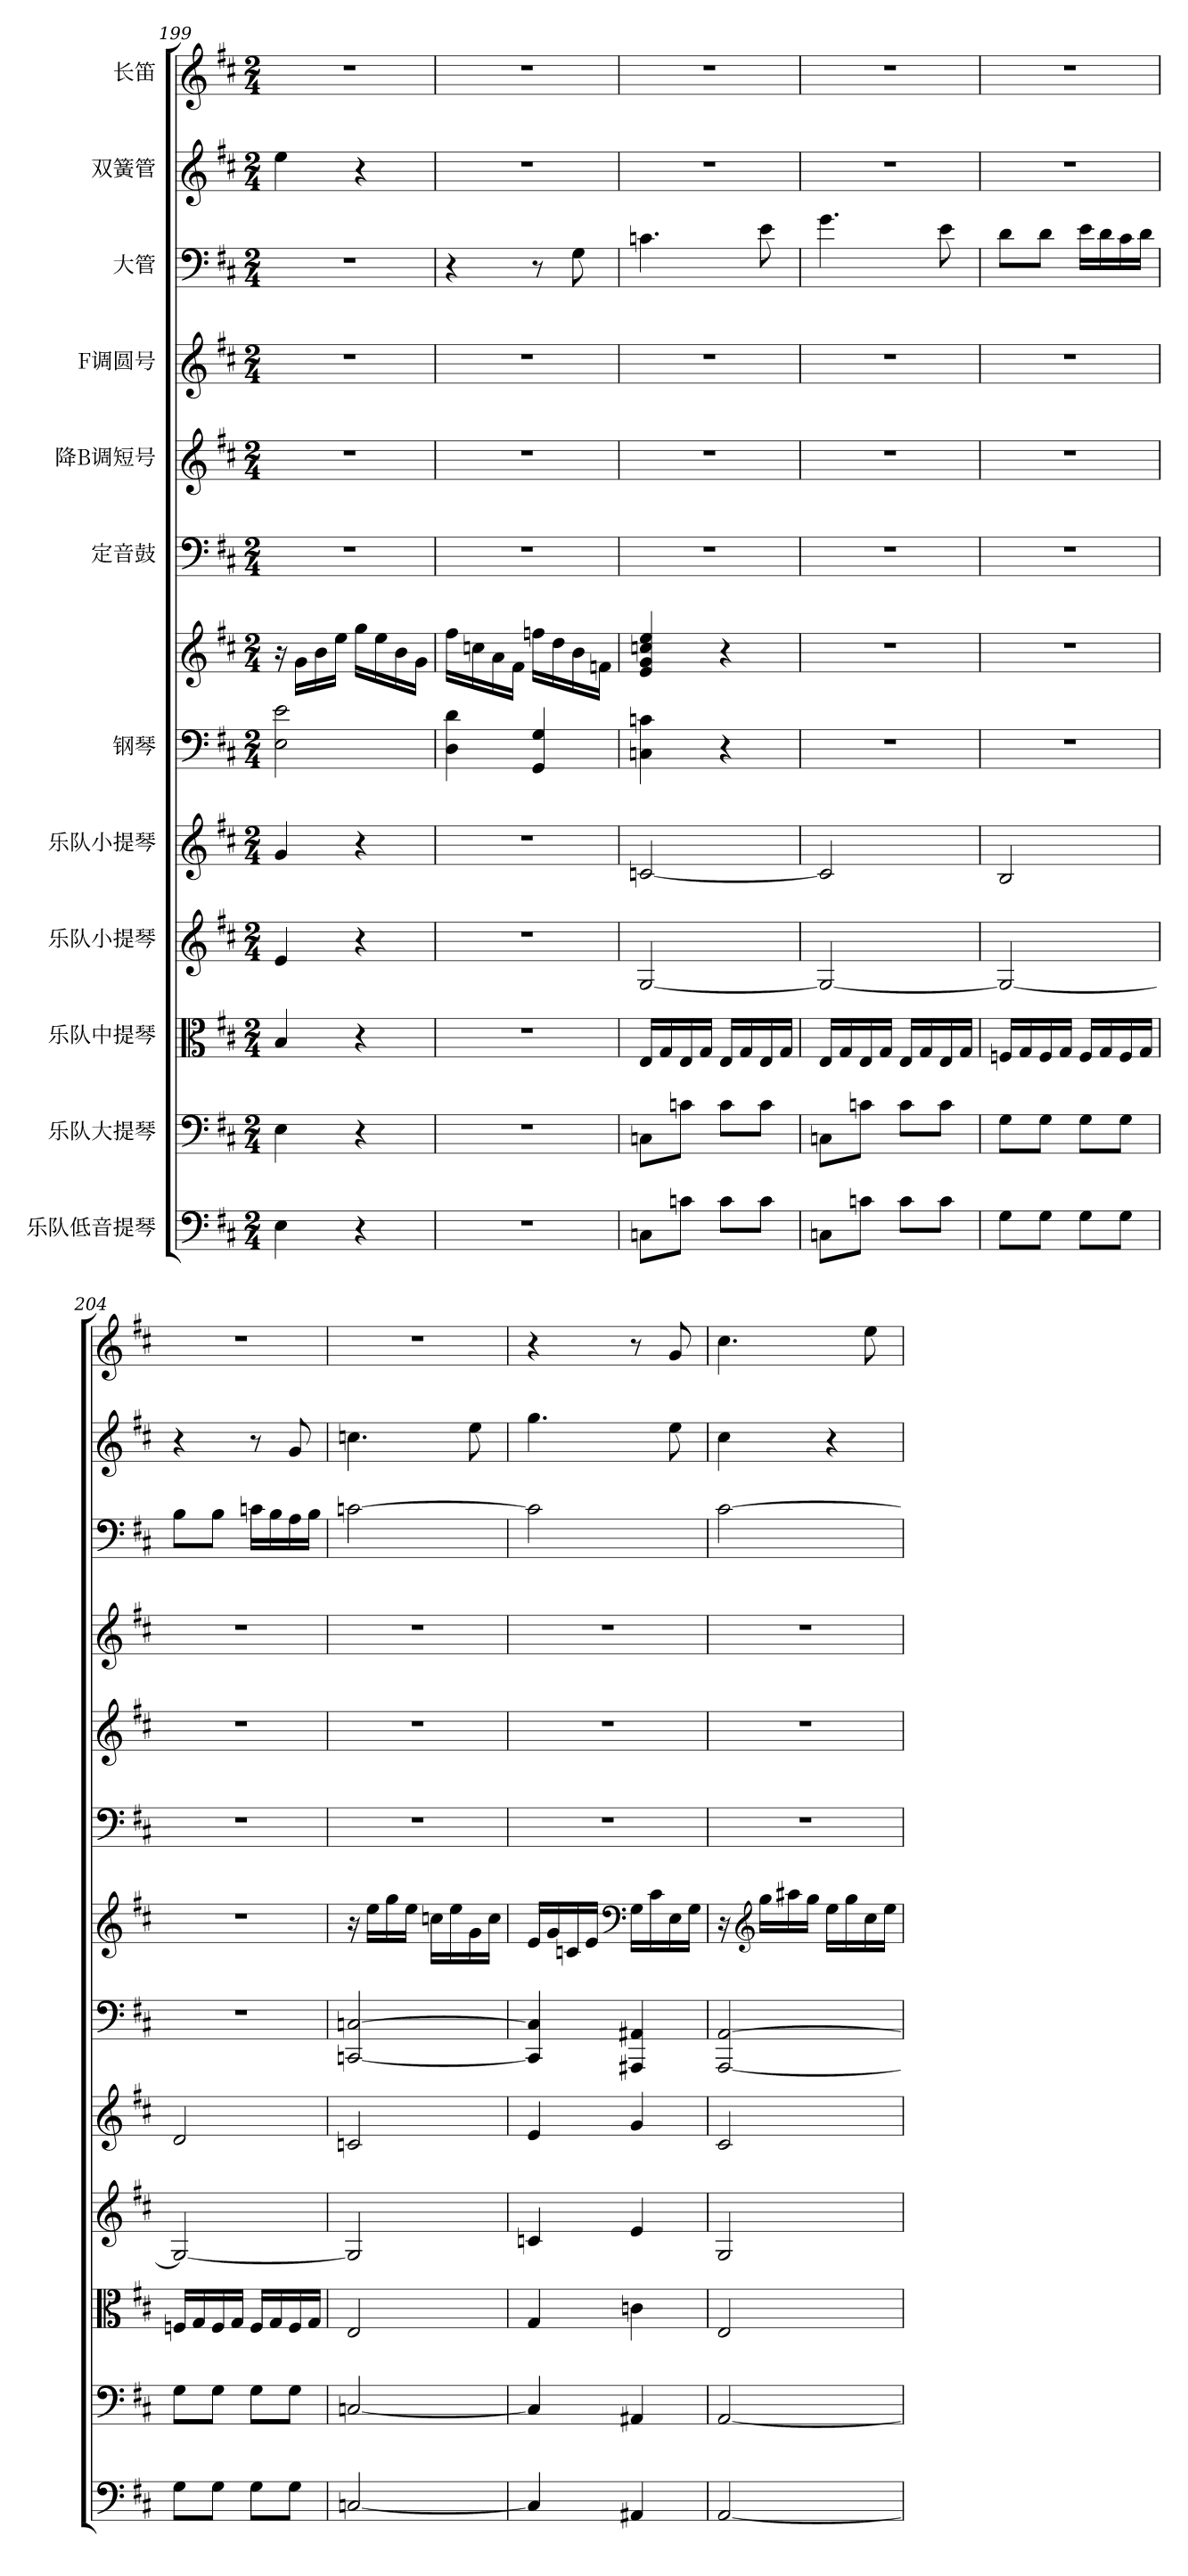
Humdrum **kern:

**kern	**kern	**kern	**kern	**kern	**kern	**kern	**kern	**kern	**kern	**kern	**kern	**kern
*part12	*part11	*part10	*part9	*part8	*part7	*part7	*part6	*part5	*part4	*part3	*part2	*part1
*staff13	*staff12	*staff11	*staff10	*staff9	*staff8	*staff7	*staff6	*staff5	*staff4	*staff3	*staff2	*staff1
*I"乐队低音提琴	*I"乐队大提琴	*I"乐队中提琴	*I"乐队小提琴	*I"乐队小提琴	*I"钢琴	*	*I"定音鼓	*I"降B调短号	*I"F调圆号	*I"大管	*I"双簧管	*I"长笛
*clefF4	*clefF4	*clefC3	*clefG2	*clefG2	*clefF4	*clefG2	*clefF4	*clefG2	*clefG2	*clefF4	*clefG2	*clefG2
*ITrd7c12	*	*	*	*	*	*	*	*ITrd1c2	*ITrd4c7	*	*	*
*k[f#c#]	*k[f#c#]	*k[f#c#]	*k[f#c#]	*k[f#c#]	*k[f#c#]	*k[f#c#]	*k[f#c#]	*k[]	*k[f#]	*k[f#c#]	*k[f#c#]	*k[f#c#]
*M2/4	*M2/4	*M2/4	*M2/4	*M2/4	*M2/4	*M2/4	*M2/4	*M2/4	*M2/4	*M2/4	*M2/4	*M2/4
=199	=199	=199	=199	=199	=199	=199	=199	=199	=199	=199	=199	=199
4EE\	4E\	4B/	4e/	4g/	2E\ 2e\	16r	2r	2r	2r	2r	4ee\	2r
.	.	.	.	.	.	16g\LL	.	.	.	.	.	.
.	.	.	.	.	.	16b\	.	.	.	.	.	.
.	.	.	.	.	.	16ee\JJ	.	.	.	.	.	.
4r	4r	4r	4r	4r	.	16gg\LL	.	.	.	.	4r	.
.	.	.	.	.	.	16ee\	.	.	.	.	.	.
.	.	.	.	.	.	16b\	.	.	.	.	.	.
.	.	.	.	.	.	16g\JJ	.	.	.	.	.	.
=200	=200	=200	=200	=200	=200	=200	=200	=200	=200	=200	=200	=200
2r	2r	2r	2r	2r	4D\ 4d\	16ff#\LL	2r	2r	2r	4r	2r	2r
.	.	.	.	.	.	16ccn\	.	.	.	.	.	.
.	.	.	.	.	.	16a\	.	.	.	.	.	.
.	.	.	.	.	.	16f#\JJ	.	.	.	.	.	.
.	.	.	.	.	4GG/ 4G/	16ffn\LL	.	.	.	8r	.	.
.	.	.	.	.	.	16dd\	.	.	.	.	.	.
.	.	.	.	.	.	16b\	.	.	.	8G\	.	.
.	.	.	.	.	.	16fn\JJ	.	.	.	.	.	.
=201	=201	=201	=201	=201	=201	=201	=201	=201	=201	=201	=201	=201
8CCn\L	8Cn\L	16E/LL	[2G/	[2cn/	4Cn\ 4cn\	4e/ 4g/ 4ccn/ 4ee/	2r	2r	2r	4.cn\	2r	2r
.	.	16G/	.	.	.	.	.	.	.	.	.	.
8Cn\J	8cn\J	16E/	.	.	.	.	.	.	.	.	.	.
.	.	16G/JJ	.	.	.	.	.	.	.	.	.	.
8C\L	8c\L	16E/LL	.	.	4r	4r	.	.	.	.	.	.
.	.	16G/	.	.	.	.	.	.	.	.	.	.
8C\J	8c\J	16E/	.	.	.	.	.	.	.	8e\	.	.
.	.	16G/JJ	.	.	.	.	.	.	.	.	.	.
!!LO:PB:g=z
=202	=202	=202	=202	=202	=202	=202	=202	=202	=202	=202	=202	=202
8CCn\L	8Cn\L	16E/LL	2G/_	2c/]	2r	2r	2r	2r	2r	4.g\	2r	2r
.	.	16G/	.	.	.	.	.	.	.	.	.	.
8Cn\J	8cn\J	16E/	.	.	.	.	.	.	.	.	.	.
.	.	16G/JJ	.	.	.	.	.	.	.	.	.	.
8C\L	8c\L	16E/LL	.	.	.	.	.	.	.	.	.	.
.	.	16G/	.	.	.	.	.	.	.	.	.	.
8C\J	8c\J	16E/	.	.	.	.	.	.	.	8e\	.	.
.	.	16G/JJ	.	.	.	.	.	.	.	.	.	.
=203	=203	=203	=203	=203	=203	=203	=203	=203	=203	=203	=203	=203
8GG\L	8G\L	16Fn/LL	2G/_	2B/	2r	2r	2r	2r	2r	8d\L	2r	2r
.	.	16G/	.	.	.	.	.	.	.	.	.	.
8GG\J	8G\J	16F/	.	.	.	.	.	.	.	8d\J	.	.
.	.	16G/JJ	.	.	.	.	.	.	.	.	.	.
8GG\L	8G\L	16F/LL	.	.	.	.	.	.	.	16e\LL	.	.
.	.	16G/	.	.	.	.	.	.	.	16d\	.	.
8GG\J	8G\J	16F/	.	.	.	.	.	.	.	16c#\	.	.
.	.	16G/JJ	.	.	.	.	.	.	.	16d\JJ	.	.
=204	=204	=204	=204	=204	=204	=204	=204	=204	=204	=204	=204	=204
8GG\L	8G\L	16Fn/LL	2G/_	2d/	2r	2r	2r	2r	2r	8B\L	4r	2r
.	.	16G/	.	.	.	.	.	.	.	.	.	.
8GG\J	8G\J	16F/	.	.	.	.	.	.	.	8B\J	.	.
.	.	16G/JJ	.	.	.	.	.	.	.	.	.	.
8GG\L	8G\L	16F/LL	.	.	.	.	.	.	.	16cn\LL	8r	.
.	.	16G/	.	.	.	.	.	.	.	16B\	.	.
8GG\J	8G\J	16F/	.	.	.	.	.	.	.	16A\	8g/	.
.	.	16G/JJ	.	.	.	.	.	.	.	16B\JJ	.	.
=205	=205	=205	=205	=205	=205	=205	=205	=205	=205	=205	=205	=205
[2CCn/	[2Cn/	2E/	2G/]	2cn/	[2CCn/ [2Cn/	16r	2r	2r	2r	[2cn\	4.ccn\	2r
.	.	.	.	.	.	16ee\LL	.	.	.	.	.	.
.	.	.	.	.	.	16gg\	.	.	.	.	.	.
.	.	.	.	.	.	16ee\JJ	.	.	.	.	.	.
.	.	.	.	.	.	16ccn\LL	.	.	.	.	.	.
.	.	.	.	.	.	16ee\	.	.	.	.	.	.
.	.	.	.	.	.	16g\	.	.	.	.	8ee\	.
.	.	.	.	.	.	16cc\JJ	.	.	.	.	.	.
!!LO:PB:g=z
=206	=206	=206	=206	=206	=206	=206	=206	=206	=206	=206	=206	=206
4CC/]	4C/]	4G/	4cn/	4e/	4CC/] 4C/]	16e/LL	2r	2r	2r	2c\]	4.gg\	4r
.	.	.	.	.	.	16g/	.	.	.	.	.	.
.	.	.	.	.	.	16cn/	.	.	.	.	.	.
.	.	.	.	.	.	16e/JJ	.	.	.	.	.	.
*	*	*	*	*	*	*clefF4	*	*	*	*	*	*
4AAA#X/	4AA#X/	4cn\	4e/	4g/	4AAA#X/ 4AA#X/	16G\LL	.	.	.	.	.	8r
.	.	.	.	.	.	16c\	.	.	.	.	.	.
.	.	.	.	.	.	16E\	.	.	.	.	8ee\	8g/
.	.	.	.	.	.	16G\JJ	.	.	.	.	.	.
=207	=207	=207	=207	=207	=207	=207	=207	=207	=207	=207	=207	=207
[2AAA/	[2AA/	2E/	2G/	2c#/	[2AAA/ [2AA/	16r	2r	2r	2r	[2c#\	4cc#\	4.cc#\
*	*	*	*	*	*	*clefG2	*	*	*	*	*	*
.	.	.	.	.	.	16gg\LL	.	.	.	.	.	.
.	.	.	.	.	.	16aa#X\	.	.	.	.	.	.
.	.	.	.	.	.	16gg\JJ	.	.	.	.	.	.
.	.	.	.	.	.	16ee\LL	.	.	.	.	4r	.
.	.	.	.	.	.	16gg\	.	.	.	.	.	.
.	.	.	.	.	.	16cc#\	.	.	.	.	.	8ee\
.	.	.	.	.	.	16ee\JJ	.	.	.	.	.	.
=	=	=	=	=	=	=	=	=	=	=	=	=
*-	*-	*-	*-	*-	*-	*-	*-	*-	*-	*-	*-	*-
